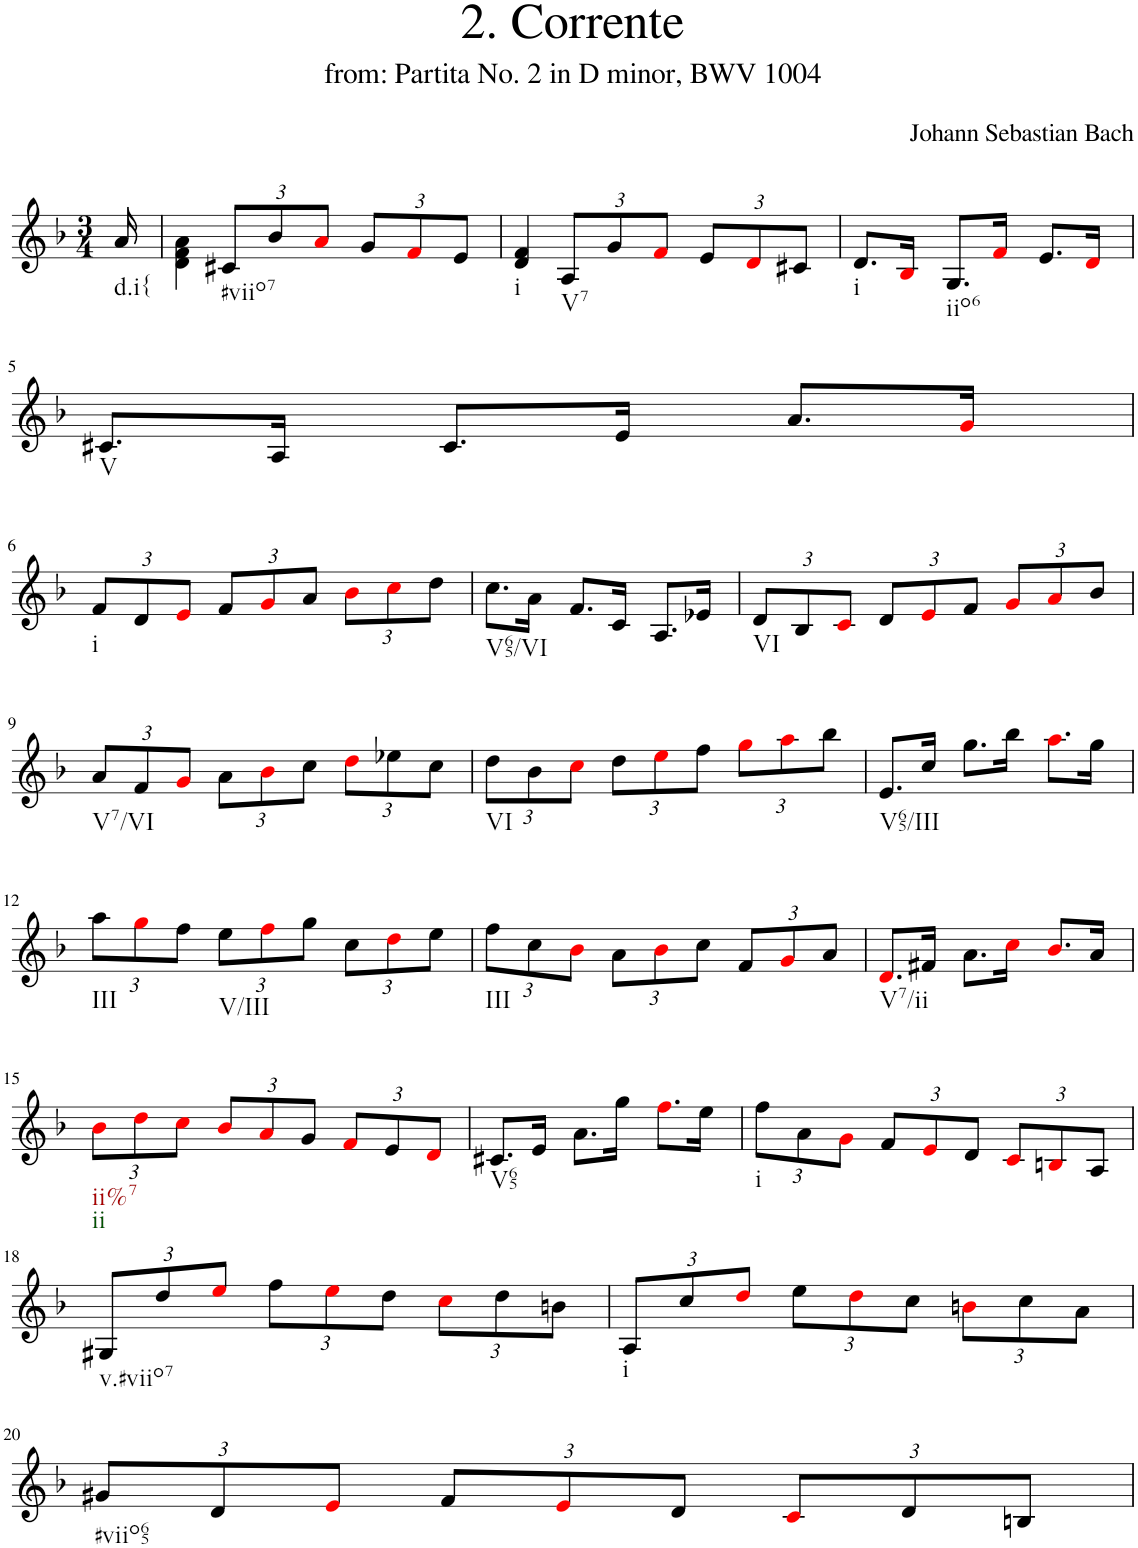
**kern
*part1
*staff1
*I"Violin
*I'Vln.
*clefG2
*k[b-]
*M3/4
=1
!LO:TX:b:t=d.i{
16a/
=2
4d\ 4f\ 4a\
*Xbrackettup
!LO:TX:b:t=#viio7
12c#X/L
12b-/
12ai/J
12g/L
12fi/
12e/J
=3
!LO:TX:b:t=i
4d/ 4f/
!LO:TX:b:t=V7
12A/L
12g/
12fi/J
12e/L
12di/
12c#X/J
=4
!LO:TX:b:t=i
8.d/L
16B-i/Jk
!LO:TX:b:t=iio6
8.G/L
16fi/Jk
8.e/L
16di/Jk
!!LO:LB:g=z
=5
!LO:TX:b:t=V
8.c#X/L
16A/Jk
8.c#/L
16e/Jk
8.a/L
16gi/Jk
!!LO:LB:g=z
=6
!LO:TX:b:t=i
12f/L
12d/
12ei/J
12f/L
12gi/
12a/J
12b-i\L
12cci\
12dd\J
=7
!LO:TX:b:t=V65/VI
8.cc\L
16a\Jk
8.f/L
16c/Jk
8.A/L
16e-X/Jk
=8
!LO:TX:b:t=VI
12d/L
12B-/
12ci/J
12d/L
12ei/
12f/J
12gi/L
12ai/
12b-/J
!!LO:LB:g=z
=9
!LO:TX:b:t=V7/VI
12a/L
12f/
12gi/J
12a\L
12b-i\
12cc\J
12ddi\L
12ee-X\
12cc\J
=10
!LO:TX:b:t=VI
12dd\L
12b-\
12cci\J
12dd\L
12eei\
12ff\J
12ggi\L
12aai\
12bb-\J
=11
!LO:TX:b:t=V65/III
8.e/L
16cc/Jk
8.gg\L
16bb-\Jk
8.aai\L
16gg\Jk
!!LO:LB:g=z
=12
!LO:TX:b:t=III
12aa\L
12ggi\
12ff\J
!LO:TX:b:t=V/III
12ee\L
12ffi\
12gg\J
12cc\L
12ddi\
12ee\J
=13
!LO:TX:b:t=III
12ff\L
12cc\
12b-i\J
12a\L
12b-i\
12cc\J
12f/L
12gi/
12a/J
=14
!LO:TX:b:t=V7/ii
8.di/L
16f#X/Jk
8.a\L
16cci\Jk
8.b-i/L
16a/Jk
!!LO:LB:g=z
=15
!LO:TX:b:t=ii%7
!LO:TX:b:t=ii
12b-i\L
12ddi\
12cci\J
12b-i/L
12ai/
12g/J
12fi/L
12e/
12di/J
=16
!LO:TX:b:t=V65
8.c#X/L
16e/Jk
8.a\L
16gg\Jk
8.ffi\L
16ee\Jk
=17
!LO:TX:b:t=i
12ff\L
12a\
12gi\J
12f/L
12ei/
12d/J
12ci/L
12Bni/
12A/J
!!LO:LB:g=z
=18
!LO:TX:b:t=v.#viio7
12G#X/L
12dd/
12eei/J
12ff\L
12eei\
12dd\J
12cci\L
12dd\
12bn\J
=19
!LO:TX:b:t=i
12A/L
12cc/
12ddi/J
12ee\L
12ddi\
12cc\J
12bni\L
12cc\
12a\J
!!LO:LB:g=z
=20
!LO:TX:b:t=#viio65
12g#X/L
12d/
12ei/J
12f/L
12ei/
12d/J
12ci/L
12d/
12Bn/J
=
*-
